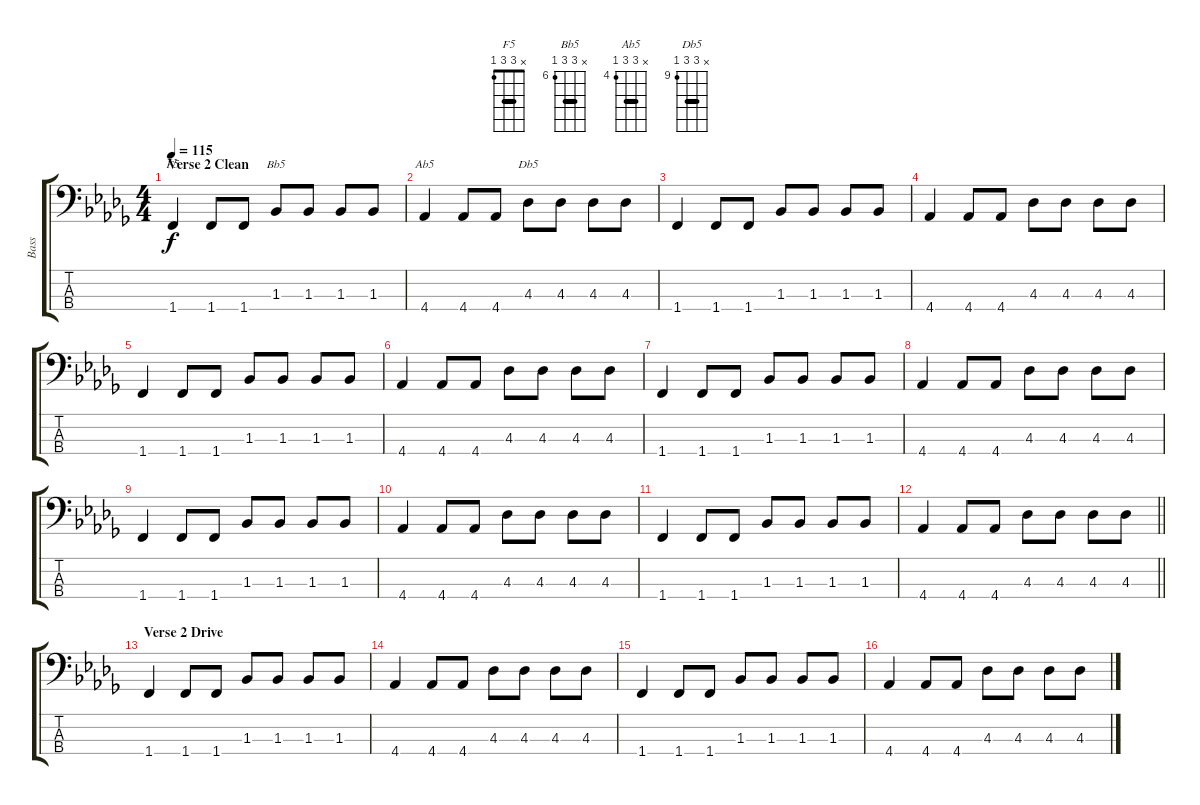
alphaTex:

\track ("Bass" "Bass") {instrument electricbasspick}
\staff {score tabs}
\tuning (G2 D2 A1 E1) {hide}
\chord ("F5" x 3 3 1) {barre 3}
\chord ("Bb5" x 8 8 6) {firstfret 6 barre 8}
\chord ("Ab5" x 6 6 4) {firstfret 4 barre 6}
\chord ("Db5" x 11 11 9) {firstfret 9 barre 11}
\ts (4 4)
\section ("" "Verse 2 Clean")
\tempo 115
\clef f4
\ks bbminor
1.4.4{ch "F5" dy f} 1.4.8 1.4.8 1.3.8{ch "Bb5"} 1.3.8 1.3.8 1.3.8 |
4.4.4{ch "Ab5"} 4.4.8 4.4.8 4.3.8{ch "Db5"} 4.3.8 4.3.8 4.3.8 |
1.4.4 1.4.8 1.4.8 1.3.8 1.3.8 1.3.8 1.3.8 |
4.4.4 4.4.8 4.4.8 4.3.8 4.3.8 4.3.8 4.3.8 |
1.4.4 1.4.8 1.4.8 1.3.8 1.3.8 1.3.8 1.3.8 |
4.4.4 4.4.8 4.4.8 4.3.8 4.3.8 4.3.8 4.3.8 |
1.4.4 1.4.8 1.4.8 1.3.8 1.3.8 1.3.8 1.3.8 |
4.4.4 4.4.8 4.4.8 4.3.8 4.3.8 4.3.8 4.3.8 |
1.4.4 1.4.8 1.4.8 1.3.8 1.3.8 1.3.8 1.3.8 |
4.4.4 4.4.8 4.4.8 4.3.8 4.3.8 4.3.8 4.3.8 |
1.4.4 1.4.8 1.4.8 1.3.8 1.3.8 1.3.8 1.3.8 |
\barLineRight lightlight
4.4.4 4.4.8 4.4.8 4.3.8 4.3.8 4.3.8 4.3.8 |
\section ("" "Verse 2 Drive")
1.4.4 1.4.8 1.4.8 1.3.8 1.3.8 1.3.8 1.3.8 |
4.4.4 4.4.8 4.4.8 4.3.8 4.3.8 4.3.8 4.3.8 |
1.4.4 1.4.8 1.4.8 1.3.8 1.3.8 1.3.8 1.3.8 |
4.4.4 4.4.8 4.4.8 4.3.8 4.3.8 4.3.8 4.3.8
